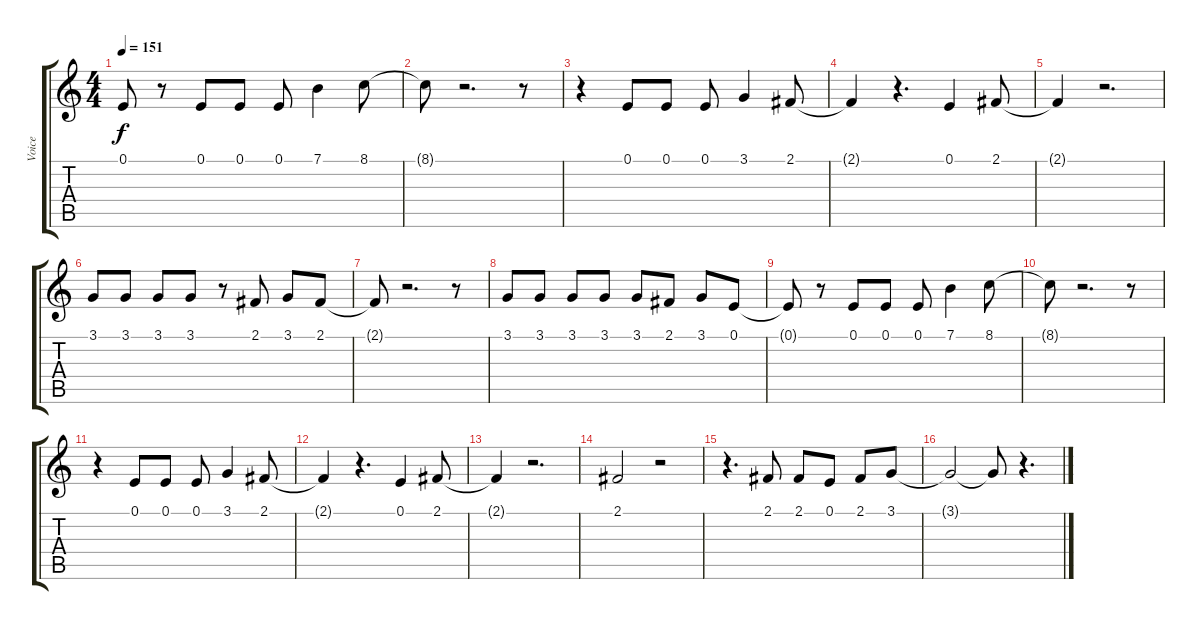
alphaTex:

\track ("Voice" "Voice") {instrument acousticgrandpiano}
\staff {score tabs}
\tuning (E4 B3 G3 D3 A2 E2) {hide}
\ts (4 4)
\tempo 151
\clef g2
\ks c
0.1{t}.8{dy f} r.8 0.1.8 0.1.8 0.1.8 7.1.4 8.1.8 |
8.1{t}.8 r.2{d} r.8 |
r.4 0.1.8 0.1.8 0.1.8 3.1.4 2.1.8 |
2.1{t}.4 r.4{d} 0.1.4 2.1.8 |
2.1{t}.4 r.2{d} |
3.1.8 3.1.8 3.1.8 3.1.8 r.8 2.1.8 3.1.8 2.1.8 |
2.1{t}.8 r.2{d} r.8 |
3.1.8 3.1.8 3.1.8 3.1.8 3.1.8 2.1.8 3.1.8 0.1.8 |
0.1{t}.8 r.8 0.1.8 0.1.8 0.1.8 7.1.4 8.1.8 |
8.1{t}.8 r.2{d} r.8 |
r.4 0.1.8 0.1.8 0.1.8 3.1.4 2.1.8 |
2.1{t}.4 r.4{d} 0.1.4 2.1.8 |
2.1{t}.4 r.2{d} |
2.1.2 r.2 |
r.4{d} 2.1.8 2.1.8 0.1.8 2.1.8 3.1.8 |
3.1{t}.2 3.1{t}.8 r.4{d}
